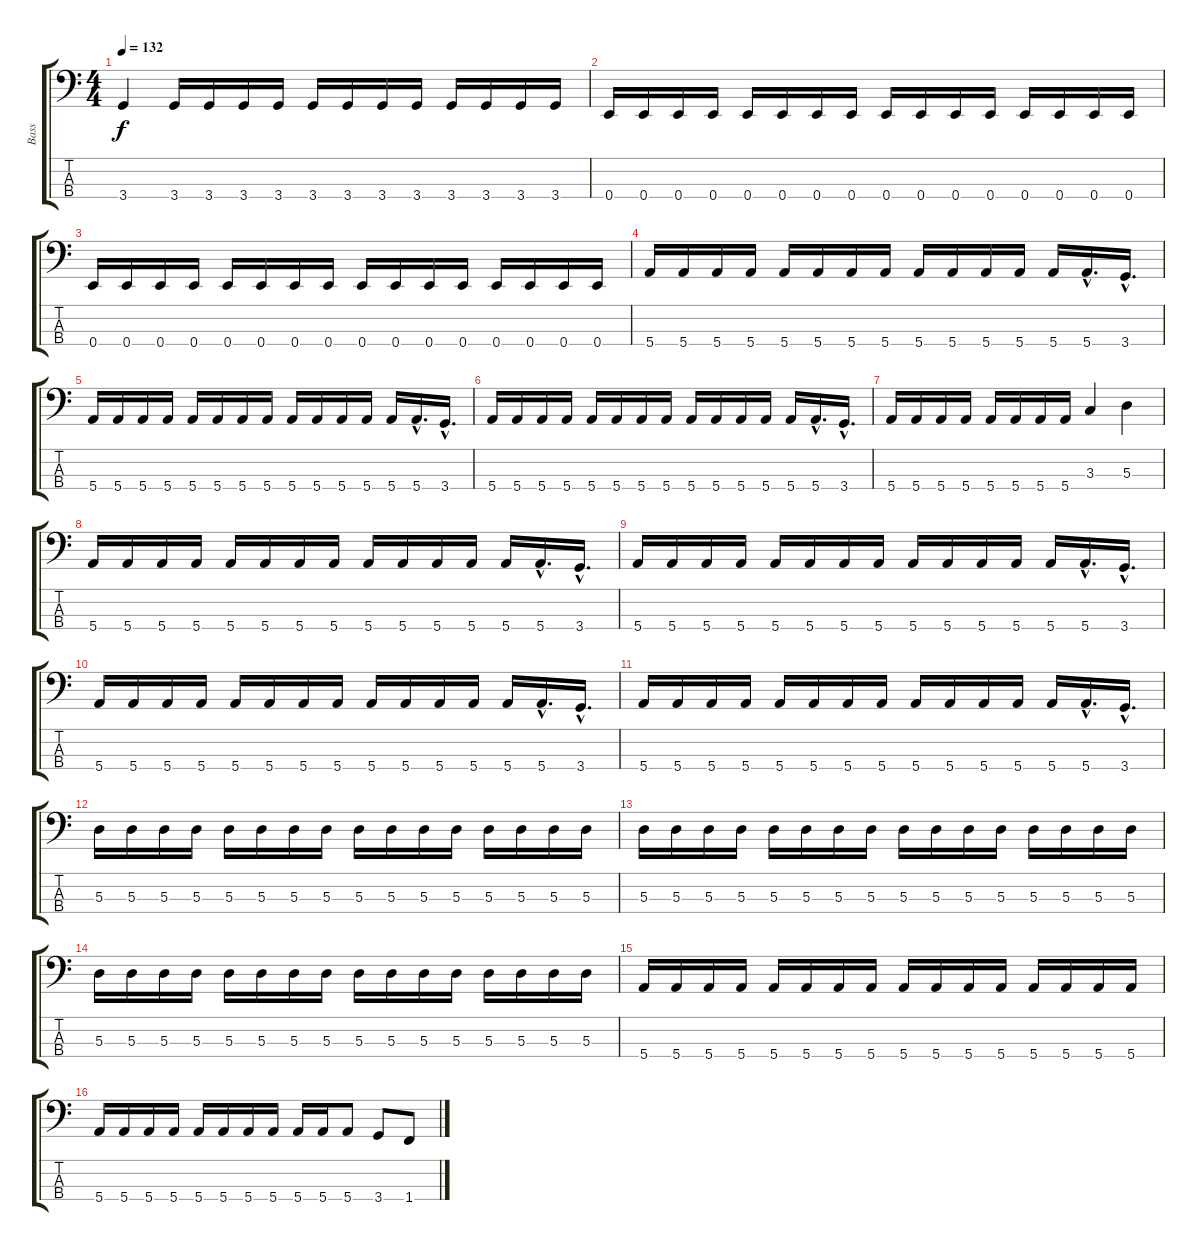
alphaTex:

\track ("Bass" "Bass") {instrument electricbasspick}
\staff {score tabs}
\tuning (G2 D2 A1 E1) {hide}
\ts (4 4)
\tempo 132
\clef f4
\ks c
3.4.4{dy f} 3.4.16 3.4.16 3.4.16 3.4.16 3.4.16 3.4.16 3.4.16 3.4.16 3.4.16 3.4.16 3.4.16 3.4.16 |
0.4.16 0.4.16 0.4.16 0.4.16 0.4.16 0.4.16 0.4.16 0.4.16 0.4.16 0.4.16 0.4.16 0.4.16 0.4.16 0.4.16 0.4.16 0.4.16 |
0.4.16 0.4.16 0.4.16 0.4.16 0.4.16 0.4.16 0.4.16 0.4.16 0.4.16 0.4.16 0.4.16 0.4.16 0.4.16 0.4.16 0.4.16 0.4.16 |
5.4.16 5.4.16 5.4.16 5.4.16 5.4.16 5.4.16 5.4.16 5.4.16 5.4.16 5.4.16 5.4.16 5.4.16 5.4.16 5.4{hac}.16{d} 3.4{hac}.16{d} |
5.4.16 5.4.16 5.4.16 5.4.16 5.4.16 5.4.16 5.4.16 5.4.16 5.4.16 5.4.16 5.4.16 5.4.16 5.4.16 5.4{hac}.16{d} 3.4{hac}.16{d} |
5.4.16 5.4.16 5.4.16 5.4.16 5.4.16 5.4.16 5.4.16 5.4.16 5.4.16 5.4.16 5.4.16 5.4.16 5.4.16 5.4{hac}.16{d} 3.4{hac}.16{d} |
5.4.16 5.4.16 5.4.16 5.4.16 5.4.16 5.4.16 5.4.16 5.4.16 3.3.4 5.3.4 |
5.4.16 5.4.16 5.4.16 5.4.16 5.4.16 5.4.16 5.4.16 5.4.16 5.4.16 5.4.16 5.4.16 5.4.16 5.4.16 5.4{hac}.16{d} 3.4{hac}.16{d} |
5.4.16 5.4.16 5.4.16 5.4.16 5.4.16 5.4.16 5.4.16 5.4.16 5.4.16 5.4.16 5.4.16 5.4.16 5.4.16 5.4{hac}.16{d} 3.4{hac}.16{d} |
5.4.16 5.4.16 5.4.16 5.4.16 5.4.16 5.4.16 5.4.16 5.4.16 5.4.16 5.4.16 5.4.16 5.4.16 5.4.16 5.4{hac}.16{d} 3.4{hac}.16{d} |
5.4.16 5.4.16 5.4.16 5.4.16 5.4.16 5.4.16 5.4.16 5.4.16 5.4.16 5.4.16 5.4.16 5.4.16 5.4.16 5.4{hac}.16{d} 3.4{hac}.16{d} |
5.3.16 5.3.16 5.3.16 5.3.16 5.3.16 5.3.16 5.3.16 5.3.16 5.3.16 5.3.16 5.3.16 5.3.16 5.3.16 5.3.16 5.3.16 5.3.16 |
5.3.16 5.3.16 5.3.16 5.3.16 5.3.16 5.3.16 5.3.16 5.3.16 5.3.16 5.3.16 5.3.16 5.3.16 5.3.16 5.3.16 5.3.16 5.3.16 |
5.3.16 5.3.16 5.3.16 5.3.16 5.3.16 5.3.16 5.3.16 5.3.16 5.3.16 5.3.16 5.3.16 5.3.16 5.3.16 5.3.16 5.3.16 5.3.16 |
5.4.16 5.4.16 5.4.16 5.4.16 5.4.16 5.4.16 5.4.16 5.4.16 5.4.16 5.4.16 5.4.16 5.4.16 5.4.16 5.4.16 5.4.16 5.4.16 |
5.4.16 5.4.16 5.4.16 5.4.16 5.4.16 5.4.16 5.4.16 5.4.16 5.4.16 5.4.16 5.4.8 3.4.8 1.4.8
